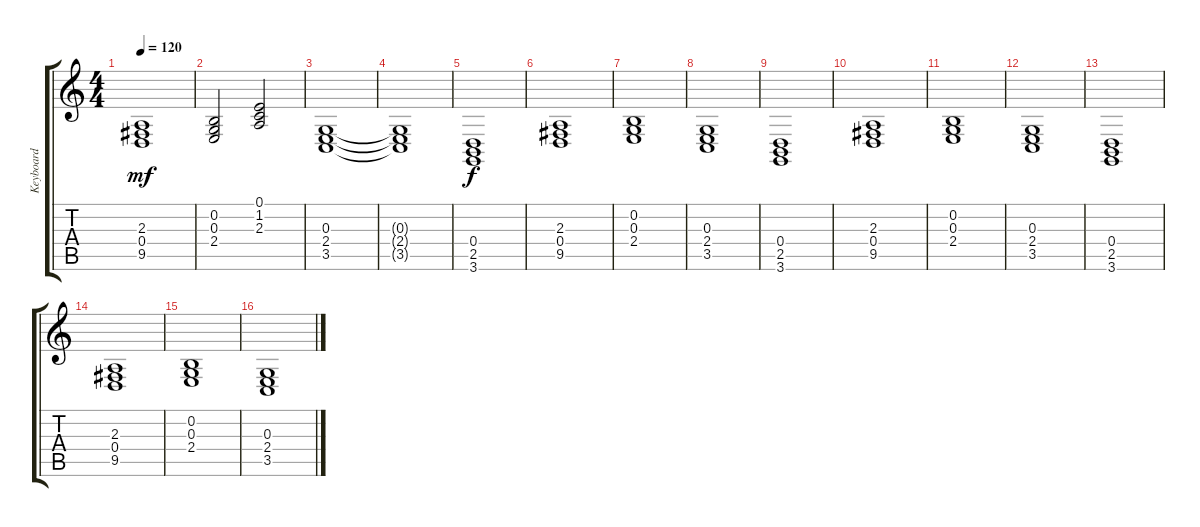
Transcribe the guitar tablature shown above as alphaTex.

\track ("Keyboard" "Keyboard") {instrument acousticgrandpiano}
\staff {score tabs}
\tuning (E4 B3 G3 D3 A2 E2) {hide}
\ts (4 4)
\tempo 120
\clef g2
\ks c
(2.3 0.4 9.5).1{dy mf} |
(0.2 0.3 2.4).2 (0.1 1.2 2.3).2 |
(0.3 2.4 3.5).1 |
(0.3{t} 2.4{t} 3.5{t}).1 |
(0.4 2.5 3.6).1{dy f} |
(2.3 0.4 9.5).1 |
(0.2 0.3 2.4).1 |
(0.3 2.4 3.5).1 |
(0.4 2.5 3.6).1 |
(2.3 0.4 9.5).1 |
(0.2 0.3 2.4).1 |
(0.3 2.4 3.5).1 |
(0.4 2.5 3.6).1 |
(2.3 0.4 9.5).1 |
(0.2 0.3 2.4).1 |
(0.3 2.4 3.5).1
